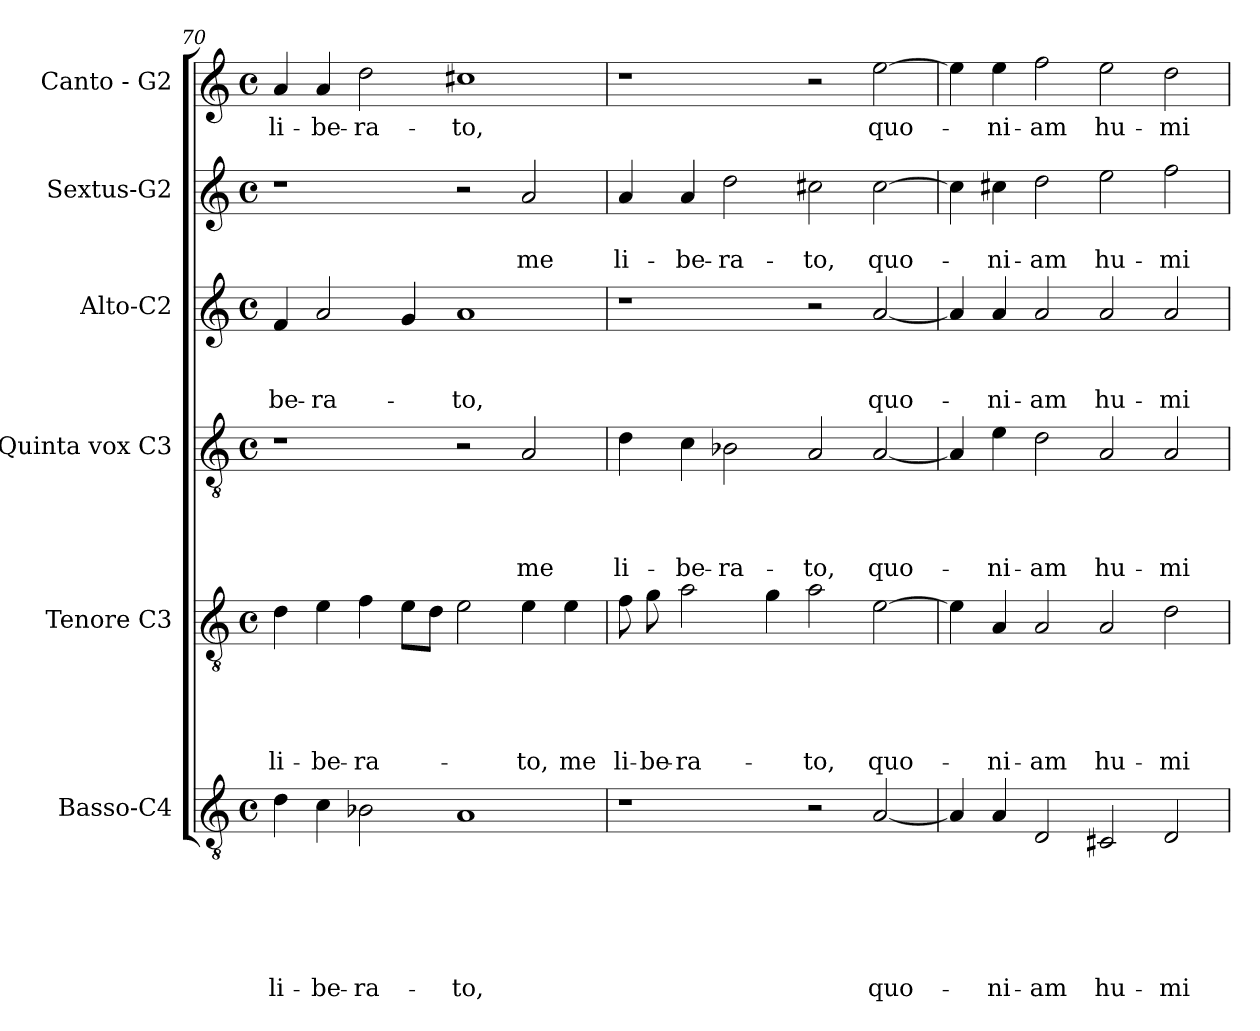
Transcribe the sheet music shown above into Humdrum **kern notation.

**kern	**text	**text	**text	**text	**text	**text	**kern	**text	**text	**text	**text	**text	**kern	**text	**text	**text	**text	**kern	**text	**text	**text	**kern	**text	**text	**kern	**text
*part6	*part6	*part6	*part6	*part6	*part6	*part6	*part5	*part5	*part5	*part5	*part5	*part5	*part4	*part4	*part4	*part4	*part4	*part3	*part3	*part3	*part3	*part2	*part2	*part2	*part1	*part1
*staff6	*staff6	*staff6	*staff6	*staff6	*staff6	*staff6	*staff5	*staff5	*staff5	*staff5	*staff5	*staff5	*staff4	*staff4	*staff4	*staff4	*staff4	*staff3	*staff3	*staff3	*staff3	*staff2	*staff2	*staff2	*staff1	*staff1
*I"Basso-C4	*	*	*	*	*	*	*I"Tenore C3	*	*	*	*	*	*I"Quinta vox C3	*	*	*	*	*I"Alto-C2	*	*	*	*I"Sextus-G2	*	*	*I"Canto - G2	*
*clefGv2	*	*	*	*	*	*	*clefGv2	*	*	*	*	*	*clefGv2	*	*	*	*	*clefG2	*	*	*	*clefG2	*	*	*clefG2	*
*k[]	*	*	*	*	*	*	*k[]	*	*	*	*	*	*k[]	*	*	*	*	*k[]	*	*	*	*k[]	*	*	*k[]	*
*C:	*	*	*	*	*	*	*C:	*	*	*	*	*	*C:	*	*	*	*	*C:	*	*	*	*C:	*	*	*C:	*
*M4/4	*	*	*	*	*	*	*M4/4	*	*	*	*	*	*M4/4	*	*	*	*	*M4/4	*	*	*	*M4/4	*	*	*M4/4	*
*met(c)	*	*	*	*	*	*	*met(c)	*	*	*	*	*	*met(c)	*	*	*	*	*met(c)	*	*	*	*met(c)	*	*	*met(c)	*
=70	=70	=70	=70	=70	=70	=70	=70	=70	=70	=70	=70	=70	=70	=70	=70	=70	=70	=70	=70	=70	=70	=70	=70	=70	=70	=70
!	!	!	!	!	!	!LO:LY:b	!	!	!	!	!	!LO:LY:b	!	!	!	!	!	!	!	!	!LO:LY:b	!	!	!	!	!LO:LY:b
4d\	.	.	.	.	.	li-	4d\	.	.	.	.	li-	1r	.	.	.	.	4f/	.	.	-be-	1r	.	.	4a/	li-
!	!	!	!	!	!	!LO:LY:b	!	!	!	!	!	!LO:LY:b	!	!	!	!	!	!	!	!	!LO:LY:b	!	!	!	!	!LO:LY:b
4c\	.	.	.	.	.	-be-	4e\	.	.	.	.	-be-	.	.	.	.	.	2a/	.	.	-ra-	.	.	.	4a/	-be-
!	!	!	!	!	!	!LO:LY:b	!	!	!	!	!	!LO:LY:b	!	!	!	!	!	!	!	!	!	!	!	!	!	!LO:LY:b
2B-X\	.	.	.	.	.	-ra-	4f\	.	.	.	.	-ra-	.	.	.	.	.	.	.	.	.	.	.	.	2dd\	-ra-
.	.	.	.	.	.	.	8e\L	.	.	.	.	.	.	.	.	.	.	4g/	.	.	.	.	.	.	.	.
.	.	.	.	.	.	.	8d\J	.	.	.	.	.	.	.	.	.	.	.	.	.	.	.	.	.	.	.
!	!	!	!	!	!	!LO:LY:b	!	!	!	!	!	!	!	!	!	!	!	!	!	!	!LO:LY:b	!	!	!	!	!LO:LY:b
1A	.	.	.	.	.	-to,	2e\	.	.	.	.	.	2r	.	.	.	.	1a	.	.	-to,	2r	.	.	1cc#X	-to,
!	!	!	!	!	!	!	!	!	!	!	!	!LO:LY:b	!	!	!	!	!LO:LY:b	!	!	!	!	!	!	!LO:LY:b	!	!
.	.	.	.	.	.	.	4e\	.	.	.	.	-to,	2A/	.	.	.	me	.	.	.	.	2a/	.	me	.	.
!	!	!	!	!	!	!	!	!	!	!	!	!LO:LY:b	!	!	!	!	!	!	!	!	!	!	!	!	!	!
.	.	.	.	.	.	.	4e\	.	.	.	.	me	.	.	.	.	.	.	.	.	.	.	.	.	.	.
!!LO:PB:g=z
=71	=71	=71	=71	=71	=71	=71	=71	=71	=71	=71	=71	=71	=71	=71	=71	=71	=71	=71	=71	=71	=71	=71	=71	=71	=71	=71
!	!	!	!	!	!	!	!	!	!	!	!	!LO:LY:b	!	!	!	!	!LO:LY:b	!	!	!	!	!	!	!LO:LY:b	!	!
1r	.	.	.	.	.	.	8f\	.	.	.	.	li-	4d\	.	.	.	li-	1r	.	.	.	4a/	.	li-	1r	.
!	!	!	!	!	!	!	!	!	!	!	!	!LO:LY:b	!	!	!	!	!	!	!	!	!	!	!	!	!	!
.	.	.	.	.	.	.	8g\	.	.	.	.	-be-	.	.	.	.	.	.	.	.	.	.	.	.	.	.
!	!	!	!	!	!	!	!	!	!	!	!	!LO:LY:b	!	!	!	!	!LO:LY:b	!	!	!	!	!	!	!LO:LY:b	!	!
.	.	.	.	.	.	.	2a\	.	.	.	.	-ra-	4c\	.	.	.	-be-	.	.	.	.	4a/	.	-be-	.	.
!	!	!	!	!	!	!	!	!	!	!	!	!	!	!	!	!	!LO:LY:b	!	!	!	!	!	!	!LO:LY:b	!	!
.	.	.	.	.	.	.	.	.	.	.	.	.	2B-X\	.	.	.	-ra-	.	.	.	.	2dd\	.	-ra-	.	.
.	.	.	.	.	.	.	4g\	.	.	.	.	.	.	.	.	.	.	.	.	.	.	.	.	.	.	.
!	!	!	!	!	!	!	!	!	!	!	!	!LO:LY:b	!	!	!	!	!LO:LY:b	!	!	!	!	!	!	!LO:LY:b	!	!
2r	.	.	.	.	.	.	2a\	.	.	.	.	-to,	2A/	.	.	.	-to,	2r	.	.	.	2cc#X\	.	-to,	2r	.
!	!	!	!	!	!	!LO:LY:b	!	!	!	!	!	!LO:LY:b	!	!	!	!	!LO:LY:b	!	!	!	!LO:LY:b	!	!	!LO:LY:b	!	!LO:LY:b
[<2A/	.	.	.	.	.	quo-	[>2e\	.	.	.	.	quo-	[<2A/	.	.	.	quo-	[<2a/	.	.	quo-	[>2cc#\	.	quo-	[>2ee\	quo-
=72	=72	=72	=72	=72	=72	=72	=72	=72	=72	=72	=72	=72	=72	=72	=72	=72	=72	=72	=72	=72	=72	=72	=72	=72	=72	=72
4A/]	.	.	.	.	.	.	4e\]	.	.	.	.	.	4A/]	.	.	.	.	4a/]	.	.	.	4cc#\]	.	.	4ee\]	.
!	!	!	!	!	!	!LO:LY:b	!	!	!	!	!	!LO:LY:b	!	!	!	!	!LO:LY:b	!	!	!	!LO:LY:b	!	!	!LO:LY:b	!	!LO:LY:b
4A/	.	.	.	.	.	-ni-	4A/	.	.	.	.	-ni-	4e\	.	.	.	-ni-	4a/	.	.	-ni-	4cc#X\	.	-ni-	4ee\	-ni-
!	!	!	!	!	!	!LO:LY:b	!	!	!	!	!	!LO:LY:b	!	!	!	!	!LO:LY:b	!	!	!	!LO:LY:b	!	!	!LO:LY:b	!	!LO:LY:b
2D/	.	.	.	.	.	-am	2A/	.	.	.	.	-am	2d\	.	.	.	-am	2a/	.	.	-am	2dd\	.	-am	2ff\	-am
!	!	!	!	!	!	!LO:LY:b	!	!	!	!	!	!LO:LY:b	!	!	!	!	!LO:LY:b	!	!	!	!LO:LY:b	!	!	!LO:LY:b	!	!LO:LY:b
2C#X/	.	.	.	.	.	hu-	2A/	.	.	.	.	hu-	2A/	.	.	.	hu-	2a/	.	.	hu-	2ee\	.	hu-	2ee\	hu-
!	!	!	!	!	!	!LO:LY:b	!	!	!	!	!	!LO:LY:b	!	!	!	!	!LO:LY:b	!	!	!	!LO:LY:b	!	!	!LO:LY:b	!	!LO:LY:b
2D/	.	.	.	.	.	-mi-	2d\	.	.	.	.	-mi-	2A/	.	.	.	-mi-	2a/	.	.	-mi-	2ff\	.	-mi-	2dd\	-mi-
=	=	=	=	=	=	=	=	=	=	=	=	=	=	=	=	=	=	=	=	=	=	=	=	=	=	=
*-	*-	*-	*-	*-	*-	*-	*-	*-	*-	*-	*-	*-	*-	*-	*-	*-	*-	*-	*-	*-	*-	*-	*-	*-	*-	*-
